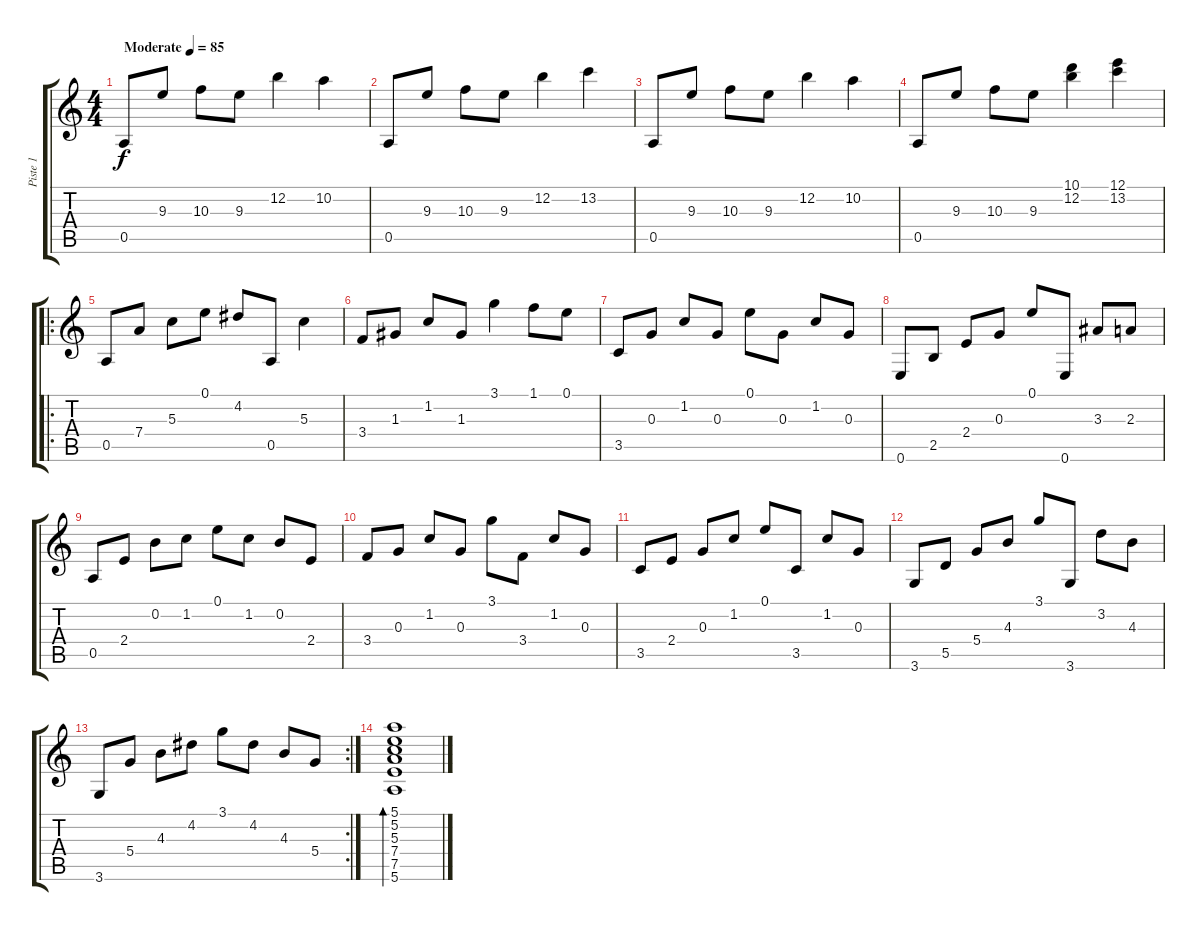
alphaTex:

\track ("Piste 1" "Piste 1") {instrument acousticguitarsteel}
\staff {score tabs}
\tuning (E4 B3 G3 D3 A2 E2) {hide}
\ts (4 4)
\tempo (85 "Moderate")
\clef g2
\ks c
0.5.8{dy f instrument acousticguitarsteel} 9.3.8 10.3.8 9.3.8 12.2.4 10.2.4 |
0.5.8 9.3.8 10.3.8 9.3.8 12.2.4 13.2.4 |
0.5.8 9.3.8 10.3.8 9.3.8 12.2.4 10.2.4 |
0.5.8 9.3.8 10.3.8 9.3.8 (10.1 12.2).4 (12.1 13.2).4 |
\ro
0.5.8 7.4.8 5.3.8 0.1.8 4.2.8 0.5.8 5.3.4 |
3.4.8 1.3.8 1.2.8 1.3.8 3.1.4 1.1.8 0.1.8 |
3.5.8 0.3.8 1.2.8 0.3.8 0.1.8 0.3.8 1.2.8 0.3.8 |
0.6.8 2.5.8 2.4.8 0.3.8 0.1.8 0.6.8 3.3.8 2.3.8 |
0.5.8 2.4.8 0.2.8 1.2.8 0.1.8 1.2.8 0.2.8 2.4.8 |
3.4.8 0.3.8 1.2.8 0.3.8 3.1.8 3.4.8 1.2.8 0.3.8 |
3.5.8 2.4.8 0.3.8 1.2.8 0.1.8 3.5.8 1.2.8 0.3.8 |
3.6.8 5.5.8 5.4.8 4.3.8 3.1.8 3.6.8 3.2.8 4.3.8 |
\rc 2
3.6.8 5.4.8 4.3.8 4.2.8 3.1.8 4.2.8 4.3.8 5.4.8 |
(5.1 5.2 5.3 7.4 7.5 5.6).1{bd 240}
